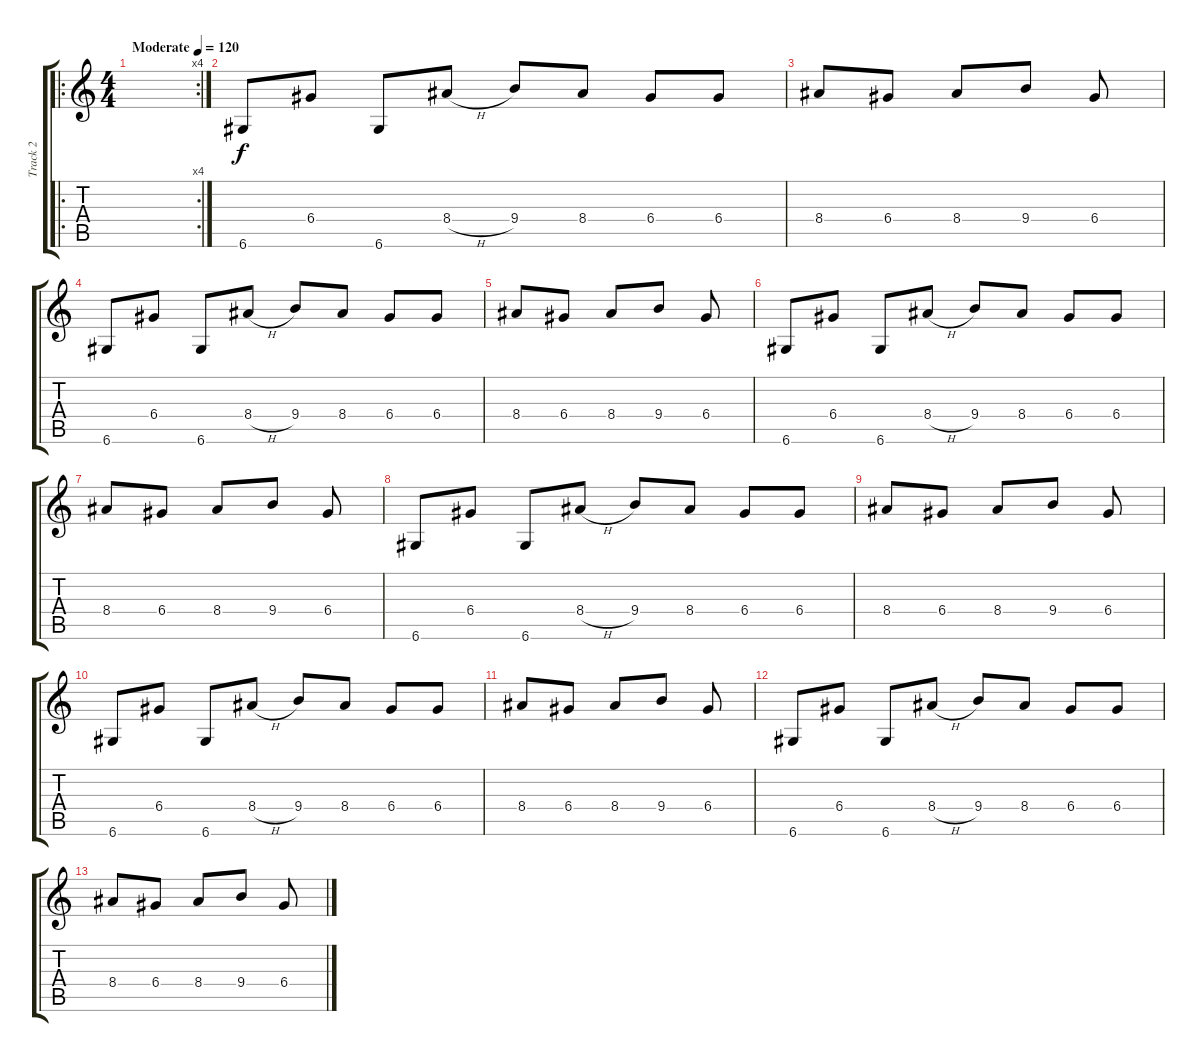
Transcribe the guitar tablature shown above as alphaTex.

\track ("Track 2" "Track 2") {instrument acousticguitarsteel}
\staff {score tabs}
\tuning (E4 B3 G3 D3 A2 D2) {hide}
\ro
\rc 4
\ts (4 4)
\tempo (120 "Moderate")
\clef g2
\ks c
|
6.6.8 6.4.8 6.6.8 8.4{h}.8 9.4.8 8.4.8 6.4.8 6.4.8 |
8.4.8 6.4.8 8.4.8 9.4.8 6.4.8 |
6.6.8 6.4.8 6.6.8 8.4{h}.8 9.4.8 8.4.8 6.4.8 6.4.8 |
8.4.8 6.4.8 8.4.8 9.4.8 6.4.8 |
6.6.8 6.4.8 6.6.8 8.4{h}.8 9.4.8 8.4.8 6.4.8 6.4.8 |
8.4.8 6.4.8 8.4.8 9.4.8 6.4.8 |
6.6.8 6.4.8 6.6.8 8.4{h}.8 9.4.8 8.4.8 6.4.8 6.4.8 |
8.4.8 6.4.8 8.4.8 9.4.8 6.4.8 |
6.6.8 6.4.8 6.6.8 8.4{h}.8 9.4.8 8.4.8 6.4.8 6.4.8 |
8.4.8 6.4.8 8.4.8 9.4.8 6.4.8 |
6.6.8 6.4.8 6.6.8 8.4{h}.8 9.4.8 8.4.8 6.4.8 6.4.8 |
8.4.8 6.4.8 8.4.8 9.4.8 6.4.8
